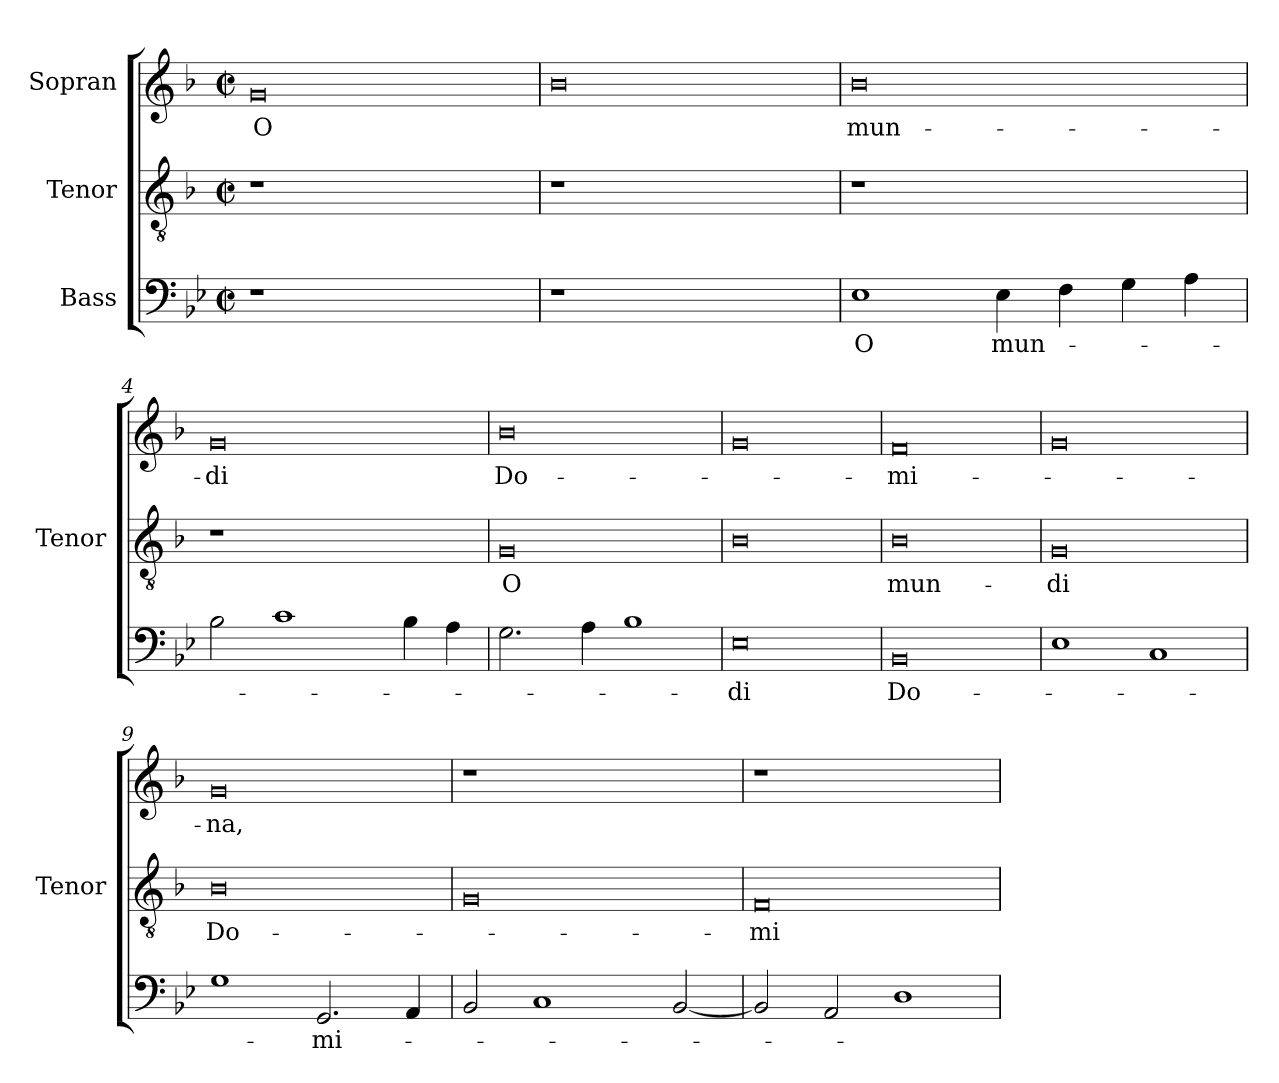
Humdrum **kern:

**kern	**text	**kern	**text	**kern	**text
*part3	*part3	*part2	*part2	*part1	*part1
*staff3	*staff3	*staff2	*staff2	*staff1	*staff1
*I"Bass	*	*I"Tenor	*	*I"Sopran	*
*	*	*I'Tenor	*	*	*
!!LO:PB:g=z
*clefF4	*	*clefGv2	*	*clefG2	*
*	*	*ITrd7c12	*	*	*
*k[b-e-]	*	*k[b-]	*	*k[b-]	*
*B-:	*	*F:	*	*F:	*
*M2/2	*	*M2/2	*	*M2/2	*
*met(c|)	*	*met(c|)	*	*met(c|)	*
=1	=1	=1	=1	=1	=1
!LO:N:vis=1	!	!LO:N:vis=1	!	!	!
!	!	!	!	!	!LO:LY:b:color=#000000
1r	.	1r	.	0gi	O
1ryy	.	1ryy	.	.	.
=2	=2	=2	=2	=2	=2
!LO:N:vis=1	!	!LO:N:vis=1	!	!	!
1r	.	1r	.	0b-i	.
1ryy	.	1ryy	.	.	.
=3	=3	=3	=3	=3	=3
!	!LO:LY:b:color=#000000	!LO:N:vis=1	!	!	!
!	!	!	!	!	!LO:LY:b:color=#000000
1E-i	O	1r	.	0b-i	mun-
!	!LO:LY:b:color=#000000	!	!	!	!
4E-i\	mun-	1ryy	.	.	.
4Fi\	.	.	.	.	.
4Gi\	.	.	.	.	.
4Ai\	.	.	.	.	.
=4	=4	=4	=4	=4	=4
!	!	!LO:N:vis=1	!	!	!
!	!	!	!	!	!LO:LY:b:color=#000000
2B-i\	.	1r	.	0gi	-di
1ci	.	.	.	.	.
.	.	1ryy	.	.	.
4B-i\	.	.	.	.	.
4Ai\	.	.	.	.	.
=5	=5	=5	=5	=5	=5
!	!	!	!LO:LY:b:color=#000000	!	!
!	!	!	!	!	!LO:LY:b:color=#000000
2.Gi\	.	0GGi	O	0b-i	Do-
4Ai\	.	.	.	.	.
1B-i	.	.	.	.	.
=6	=6	=6	=6	=6	=6
!	!LO:LY:b:color=#000000	!	!	!	!
0E-i	-di	0BB-i	.	0gi	.
=7	=7	=7	=7	=7	=7
!	!LO:LY:b:color=#000000	!	!	!	!
!	!	!	!LO:LY:b:color=#000000	!	!
!	!	!	!	!	!LO:LY:b:color=#000000
0BB-i	Do-	0BB-i	mun-	0fi	-mi-
!!LO:LB:g=z
=8	=8	=8	=8	=8	=8
!	!	!	!LO:LY:b:color=#000000	!	!
1E-i	.	0GGi	-di	0gi	.
1Ci	.	.	.	.	.
=9	=9	=9	=9	=9	=9
!	!	!	!LO:LY:b:color=#000000	!	!
!	!	!	!	!	!LO:LY:b:color=#000000
1Gi	.	0BB-i	Do-	0gi	-na,
!	!LO:LY:b:color=#000000	!	!	!	!
2.GGi/	-mi-	.	.	.	.
4AAi/	.	.	.	.	.
=10	=10	=10	=10	=10	=10
!	!	!	!	!LO:N:vis=1	!
2BB-i/	.	0GGi	.	1r	.
1Ci	.	.	.	.	.
.	.	.	.	1ryy	.
[<2BB-i/	.	.	.	.	.
=11	=11	=11	=11	=11	=11
!	!	!	!LO:LY:b:color=#000000	!LO:N:vis=1	!
2BB-i/]	.	0FFi	-mi-	1r	.
2AAi/	.	.	.	.	.
1Di	.	.	.	1ryy	.
=	=	=	=	=	=
*-	*-	*-	*-	*-	*-
